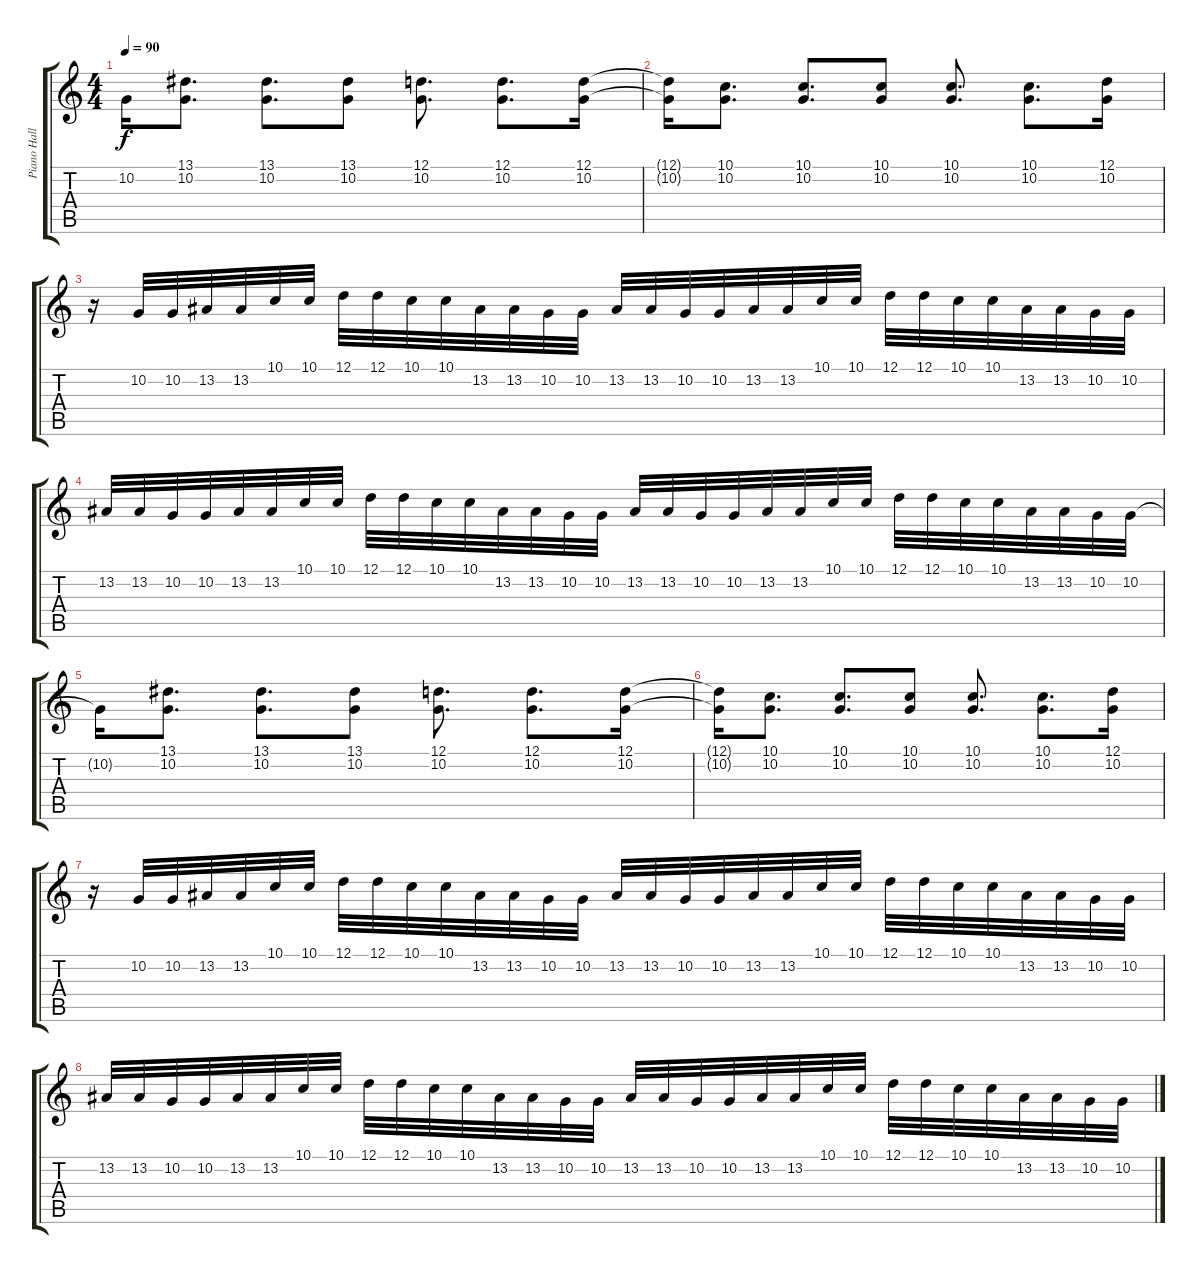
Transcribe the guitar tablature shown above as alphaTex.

\track ("Piano Hall" "Piano Hall") {instrument electricgrandpiano}
\staff {score tabs}
\tuning (D4 A3 F3 C3 G2 C2) {hide}
\ts (4 4)
\tempo 90
\clef g2
\ks c
10.2{t}.16{dy f} (13.1 10.2).8{d} (13.1 10.2).8{d} (13.1 10.2).8 (12.1 10.2).8{d} (12.1 10.2).8{d} (12.1 10.2).16 |
(12.1{t} 10.2{t}).16 (10.1 10.2).8{d} (10.1 10.2).8{d} (10.1 10.2).8 (10.1 10.2).8{d} (10.1 10.2).8{d} (12.1 10.2).16 |
r.16 10.2.32 10.2.32 13.2.32 13.2.32 10.1.32 10.1.32 12.1.32 12.1.32 10.1.32 10.1.32 13.2.32 13.2.32 10.2.32 10.2.32 13.2.32 13.2.32 10.2.32 10.2.32 13.2.32 13.2.32 10.1.32 10.1.32 12.1.32 12.1.32 10.1.32 10.1.32 13.2.32 13.2.32 10.2.32 10.2.32 |
13.2.32 13.2.32 10.2.32 10.2.32 13.2.32 13.2.32 10.1.32 10.1.32 12.1.32 12.1.32 10.1.32 10.1.32 13.2.32 13.2.32 10.2.32 10.2.32 13.2.32 13.2.32 10.2.32 10.2.32 13.2.32 13.2.32 10.1.32 10.1.32 12.1.32 12.1.32 10.1.32 10.1.32 13.2.32 13.2.32 10.2.32 10.2.32 |
10.2{t}.16 (13.1 10.2).8{d} (13.1 10.2).8{d} (13.1 10.2).8 (12.1 10.2).8{d} (12.1 10.2).8{d} (12.1 10.2).16 |
(12.1{t} 10.2{t}).16 (10.1 10.2).8{d} (10.1 10.2).8{d} (10.1 10.2).8 (10.1 10.2).8{d} (10.1 10.2).8{d} (12.1 10.2).16 |
r.16 10.2.32 10.2.32 13.2.32 13.2.32 10.1.32 10.1.32 12.1.32 12.1.32 10.1.32 10.1.32 13.2.32 13.2.32 10.2.32 10.2.32 13.2.32 13.2.32 10.2.32 10.2.32 13.2.32 13.2.32 10.1.32 10.1.32 12.1.32 12.1.32 10.1.32 10.1.32 13.2.32 13.2.32 10.2.32 10.2.32 |
13.2.32 13.2.32 10.2.32 10.2.32 13.2.32 13.2.32 10.1.32 10.1.32 12.1.32 12.1.32 10.1.32 10.1.32 13.2.32 13.2.32 10.2.32 10.2.32 13.2.32 13.2.32 10.2.32 10.2.32 13.2.32 13.2.32 10.1.32 10.1.32 12.1.32 12.1.32 10.1.32 10.1.32 13.2.32 13.2.32 10.2.32 10.2.32
